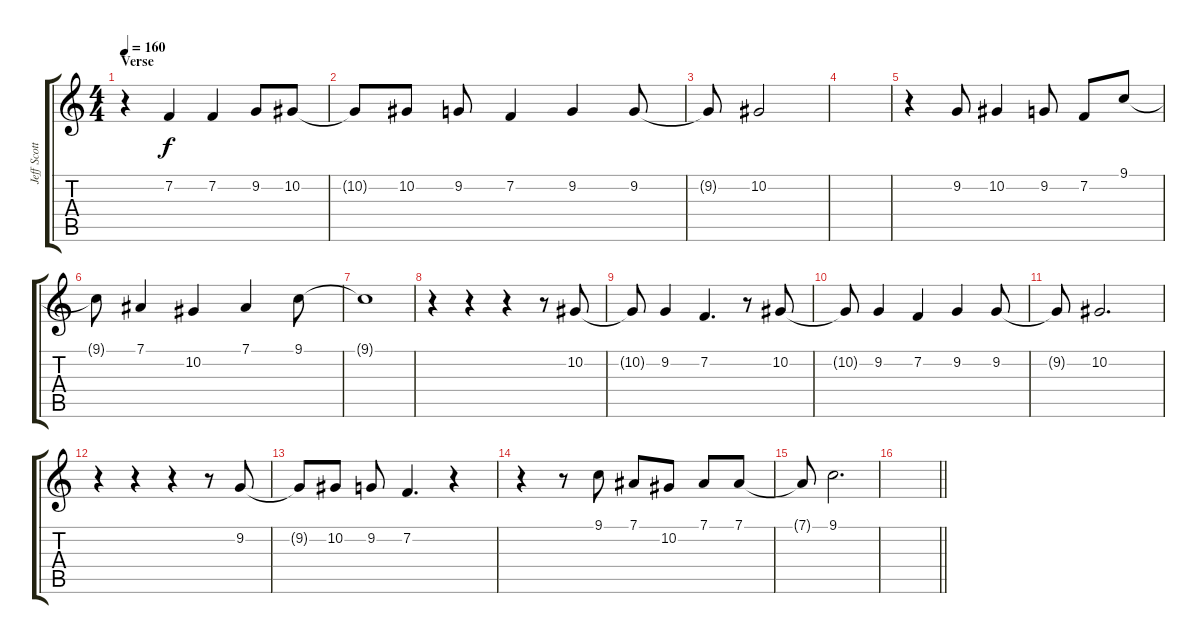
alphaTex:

\track ("Jeff Scott Soto" "Jeff Scott") {instrument lead2sawtooth}
\staff {score tabs}
\tuning (Eb4 Bb3 Gb3 Db3 Ab2 Eb2) {hide}
\ts (4 4)
\section ("" "Verse")
\tempo 160
\clef g2
\ks c
r.4{dy f} 7.2.4 7.2.4 9.2.8 10.2.8 |
10.2{t}.8 10.2.8 9.2.8 7.2.4 9.2.4 9.2.8 |
9.2{t}.8 10.2.2 |
|
r.4 9.2.8 10.2.4 9.2.8 7.2.8 9.1.8 |
9.1{t}.8 7.1.4 10.2.4 7.1.4 9.1.8 |
9.1{t}.1 |
r.4 r.4 r.4 r.8 10.2.8 |
10.2{t}.8 9.2.4 7.2.4{d} r.8 10.2.8 |
10.2{t}.8 9.2.4 7.2.4 9.2.4 9.2.8 |
9.2{t}.8 10.2.2{d} |
r.4 r.4 r.4 r.8 9.2.8 |
9.2{t}.8 10.2.8 9.2.8 7.2.4{d} r.4 |
r.4 r.8 9.1.8 7.1.8 10.2.8 7.1.8 7.1.8 |
7.1{t}.8 9.1.2{d} |
\barLineRight lightlight
